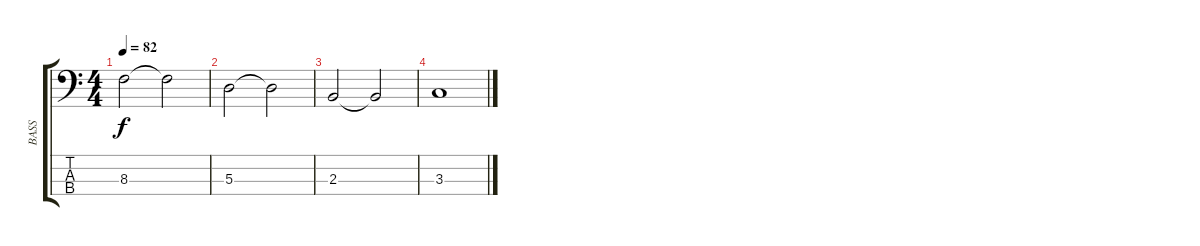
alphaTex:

\track ("BASS" "BASS") {instrument acousticbass}
\staff {score tabs}
\tuning (G2 D2 A1 E1) {hide}
\ts (4 4)
\tempo 82
\clef f4
\ks c
8.3.2{dy f} 8.3{t}.2 |
5.3.2 5.3{t}.2 |
2.3.2 2.3{t}.2 |
3.3.1
